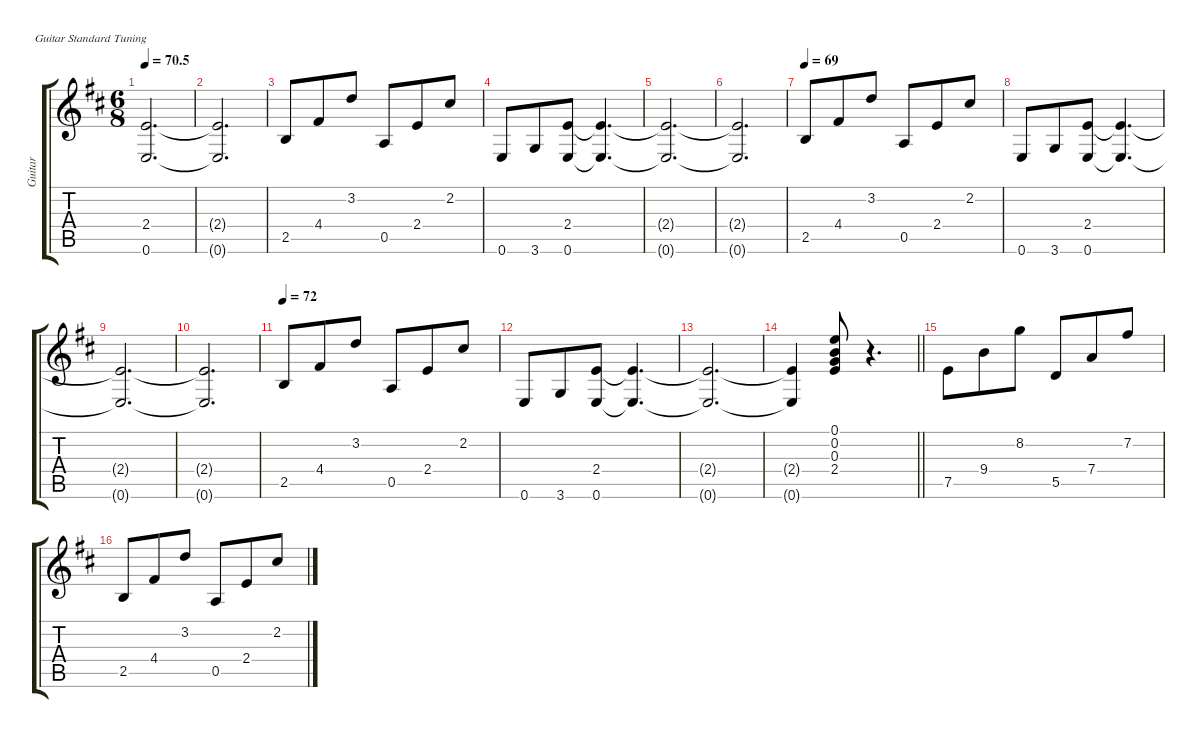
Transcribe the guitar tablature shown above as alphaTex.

\defaultSystemsLayout 4
\hideDynamics
\bracketExtendMode groupsimilarinstruments
\firstSystemTrackNameMode fullname
\otherSystemsTrackNameOrientation horizontal
\track ("Guitar" "guitar1") {defaultSystemsLayout 8 instrument electricguitarjazz}
\staff {score tabs}
\tuning (E4 B3 G3 D3 A2 E2)
\ts (6 8)
\tempo
70.5
\accidentals auto
\clef g2
\ottava regular
\simile none
\ks bminor
(0.6{t} 2.4{t}).2{d dy mf} |
(0.6{t} 2.4{t}).2{d} |
2.5.8 4.4.8 3.2.8 0.5.8 2.4.8 2.2.8 |
0.6.8 3.6.8 (0.6 2.4).8 (0.6{t} 2.4{t}).4{d} |
(0.6{t} 2.4{t}).2{d} |
(0.6{t} 2.4{t}).2{d} |
\tempo 69
2.5.8 4.4.8 3.2.8 0.5.8 2.4.8 2.2.8 |
0.6.8 3.6.8 (0.6 2.4).8 (0.6{t} 2.4{t}).4{d} |
(0.6{t} 2.4{t}).2{d} |
(0.6{t} 2.4{t}).2{d} |
\tempo 72
2.5.8 4.4.8 3.2.8 0.5.8 2.4.8 2.2.8 |
0.6.8 3.6.8 (0.6 2.4).8 (0.6{t} 2.4{t}).4{d} |
(0.6{t} 2.4{t}).2{d} |
\barLineRight lightlight
(0.6{t} 2.4{t}).4 (2.4 0.3 0.2 0.1).8 r.4{d} |
7.5.8 9.4.8 8.2.8 5.5.8 7.4.8 7.2.8 |
2.5.8 4.4.8 3.2.8 0.5.8 2.4.8 2.2.8
